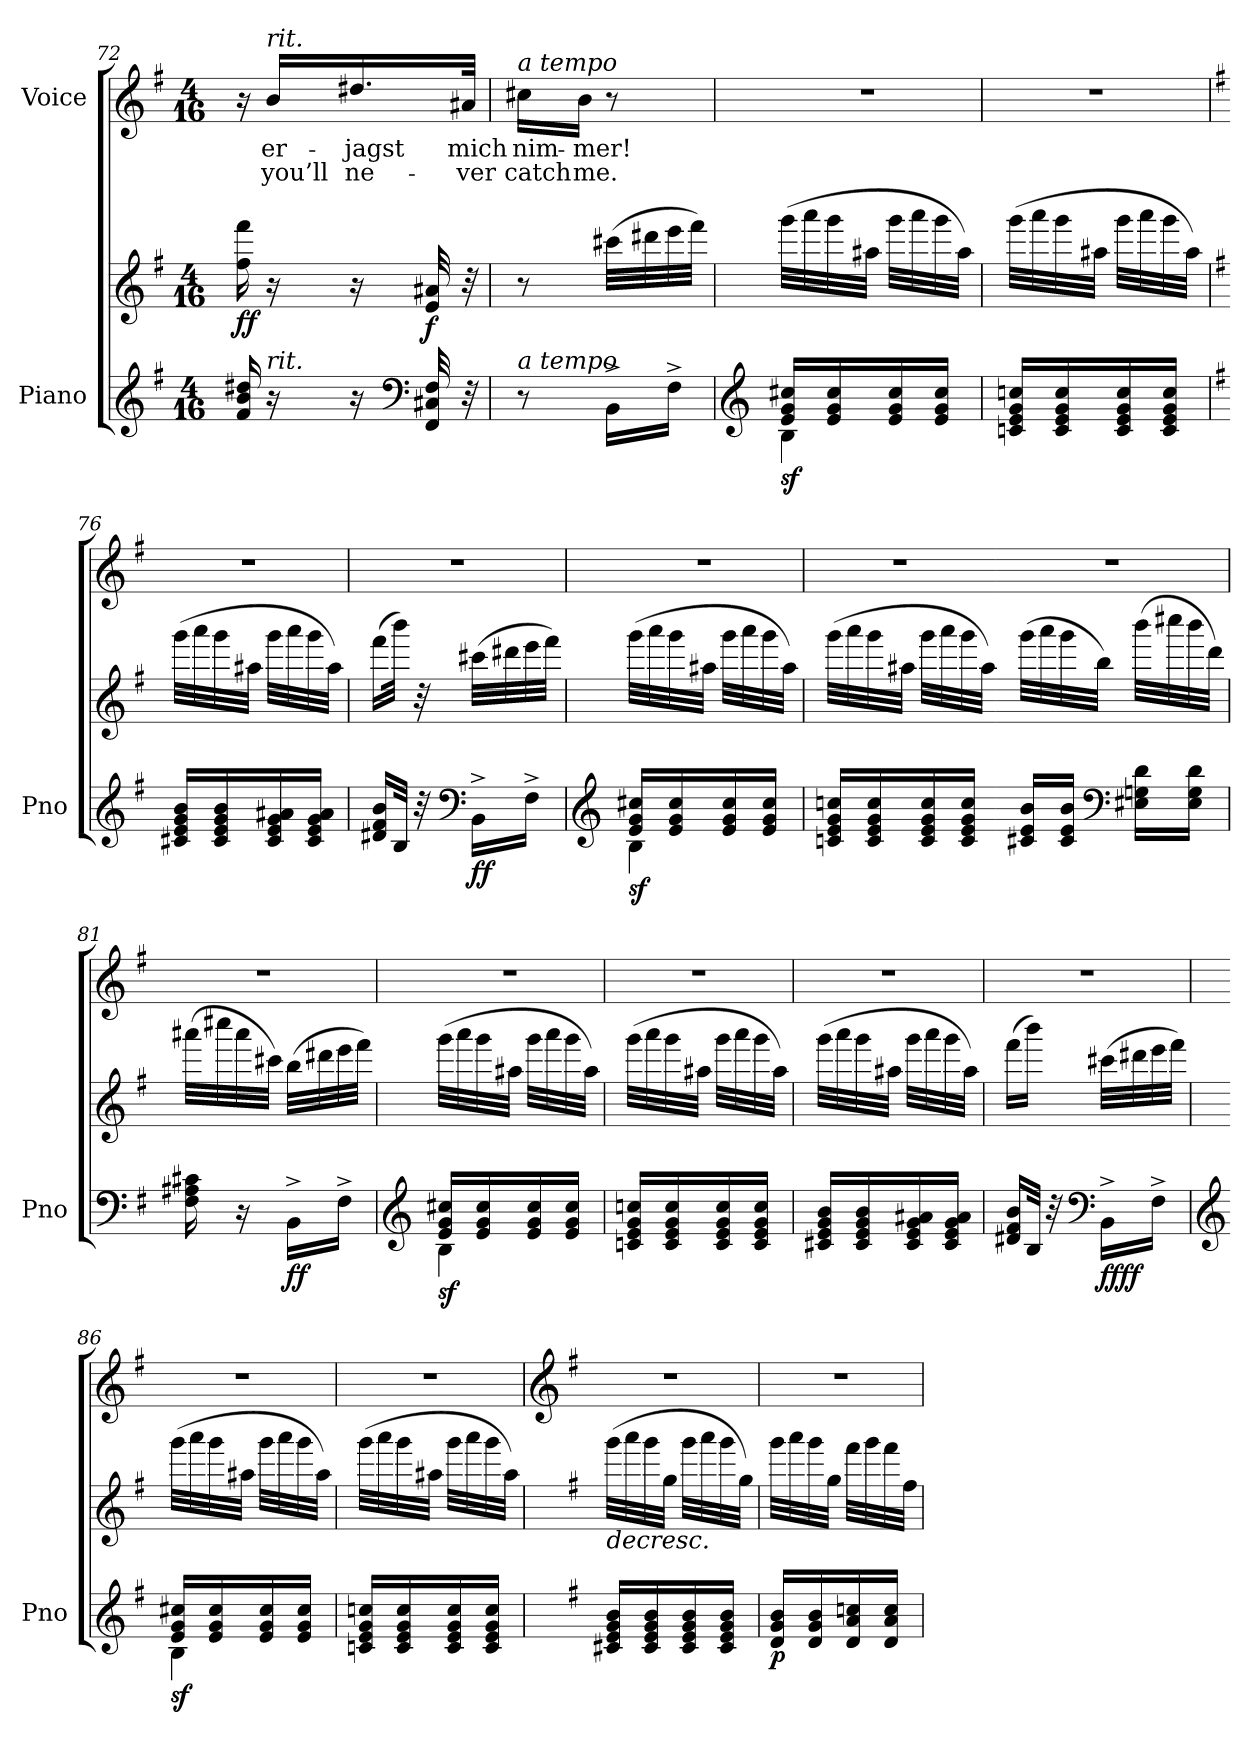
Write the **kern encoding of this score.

**kern	**kern	**dynam	**kern	**text	**text
*part2	*part2	*part2	*part1	*part1	*part1
*staff3	*staff2	*staff2/3	*staff1	*staff1	*staff1
*I"Piano	*	*	*I"Voice	*	*
*I'Pno	*	*	*	*	*
*clefG2	*clefG2	*	*clefG2	*	*
*k[f#]	*k[f#]	*	*k[f#]	*	*
*M4/16	*M4/16	*	*M4/16	*	*
=72	=72	=72	=72	=72	=72
!	!	!LO:DY:b	!	!	!
16f#/ 16b/ 16dd#X/	16ff#\ 16fff#\	ff	16r	.	.
!	!	!	!LO:TX:i:t=rit.	!	!
!LO:TX:i:t=rit.	!	!	!	!	!
16r	16r	.	16b/LL	er-	you’ll
16r	16r	.	16.dd#X/	-jagst	ne-
*clefF4	*	*	*	*	*
!	!	!LO:DY:b	!	!	!
32FF#/ 32C#X/ 32F#/	32e/ 32a#X/	f	.	.	.
32r	32r	.	32a#X/JJk	mich	-ver
=73	=73	=73	=73	=73	=73
!	!	!	!LO:TX:a:i:t=a tempo	!	!
!LO:TX:i:t=a tempo	!	!	!	!	!
!	!	!LO:DY:a	!	!	!
!	!	!LO:DY:n=1:a	!	!	!
8r	8r	other-dynamics ff	16cc#X\LL	nim-	catch
.	.	.	16b\JJ	-mer!	me.
16BB^\LL	(32ccc#X\LLL	.	8r	.	.
.	32ddd#X\	.	.	.	.
16F#^\JJ	32eee\	.	.	.	.
.	32fff#\JJJ)	.	.	.	.
=74	=74	=74	=74	=74	=74
*clefG2	*	*	*	*	*
*^	*	*	*	*	*
!	!	!	!LO:DY:b=2	!	!	!
16e/ 16g/ 16cc#X/LL	4B\	(32ggg\LLL	sf	4r	.	.
.	.	32aaa\	.	.	.	.
16e/ 16g/ 16cc#/	.	32ggg\	.	.	.	.
.	.	32aa#X\JJJ	.	.	.	.
16e/ 16g/ 16cc#/	.	32ggg\LLL	.	.	.	.
.	.	32aaa\	.	.	.	.
16e/ 16g/ 16cc#/JJ	.	32ggg\	.	.	.	.
.	.	32aa#\JJJ)	.	.	.	.
*v	*v	*	*	*	*	*
=75	=75	=75	=75	=75	=75
16cn/ 16e/ 16g/ 16ccn/LL	(32ggg\LLL	.	4r	.	.
.	32aaa\	.	.	.	.
16c/ 16e/ 16g/ 16cc/	32ggg\	.	.	.	.
.	32aa#X\JJJ	.	.	.	.
16c/ 16e/ 16g/ 16cc/	32ggg\LLL	.	.	.	.
.	32aaa\	.	.	.	.
16c/ 16e/ 16g/ 16cc/JJ	32ggg\	.	.	.	.
.	32aa#\JJJ)	.	.	.	.
=76	=76	=76	=76	=76	=76
*k[f#]	*k[f#]	*	*k[f#]	*	*
16c#X/ 16e/ 16g/ 16b/LL	(32ggg\LLL	.	4r	.	.
.	32aaa\	.	.	.	.
16c#/ 16e/ 16g/ 16b/	32ggg\	.	.	.	.
.	32aa#X\JJJ	.	.	.	.
16c#/ 16e/ 16g/ 16a#X/	32ggg\LLL	.	.	.	.
.	32aaa\	.	.	.	.
16c#/ 16e/ 16g/ 16a#/JJ	32ggg\	.	.	.	.
.	32aa#\JJJ)	.	.	.	.
=77	=77	=77	=77	=77	=77
16d#X/ 16f#/ 16b/LL	(16fff#\LL	.	4r	.	.
32B/JJk	32bbb\JJk)	.	.	.	.
32r	32r	.	.	.	.
*clefF4	*	*	*	*	*
!	!	!LO:DY:b=2	!	!	!
16BB^\LL	(32ccc#X\LLL	ff	.	.	.
.	32ddd#X\	.	.	.	.
16F#^\JJ	32eee\	.	.	.	.
.	32fff#\JJJ)	.	.	.	.
=78	=78	=78	=78	=78	=78
*clefG2	*	*	*	*	*
*^	*	*	*	*	*
!	!	!	!LO:DY:b=2	!	!	!
16e/ 16g/ 16cc#X/LL	4B\	(32ggg\LLL	sf	4r	.	.
.	.	32aaa\	.	.	.	.
16e/ 16g/ 16cc#/	.	32ggg\	.	.	.	.
.	.	32aa#X\JJJ	.	.	.	.
16e/ 16g/ 16cc#/	.	32ggg\LLL	.	.	.	.
.	.	32aaa\	.	.	.	.
16e/ 16g/ 16cc#/JJ	.	32ggg\	.	.	.	.
.	.	32aa#\JJJ)	.	.	.	.
*v	*v	*	*	*	*	*
=79	=79	=79	=79	=79	=79
16cn/ 16e/ 16g/ 16ccn/LL	(32ggg\LLL	.	4r	.	.
.	32aaa\	.	.	.	.
16c/ 16e/ 16g/ 16cc/	32ggg\	.	.	.	.
.	32aa#X\JJJ	.	.	.	.
16c/ 16e/ 16g/ 16cc/	32ggg\LLL	.	.	.	.
.	32aaa\	.	.	.	.
16c/ 16e/ 16g/ 16cc/JJ	32ggg\	.	.	.	.
.	32aa#\JJJ)	.	.	.	.
=80-	=80-	=80-	=80-	=80-	=80-
16c#X/ 16e/ 16b/LL	(32ggg\LLL	.	4r	.	.
.	32aaa\	.	.	.	.
16c#/ 16e/ 16b/JJ	32ggg\	.	.	.	.
.	32bb\JJJ)	.	.	.	.
*clefF4	*	*	*	*	*
16E#X\ 16Gn\ 16d\LL	(32bbb\LLL	.	.	.	.
.	32cccc#X\	.	.	.	.
16E#\ 16G\ 16d\JJ	32bbb\	.	.	.	.
.	32ddd\JJJ)	.	.	.	.
=81	=81	=81	=81	=81	=81
16F#\ 16A#X\ 16c#X\	(32aaa#X\LLL	.	4r	.	.
.	32cccc#X\	.	.	.	.
16r	32aaa#\	.	.	.	.
.	32ccc#X\JJJ)	.	.	.	.
!	!	!LO:DY:b=2	!	!	!
16BB^\LL	(32bb\LLL	ff	.	.	.
.	32ddd#X\	.	.	.	.
16F#^\JJ	32eee\	.	.	.	.
.	32fff#\JJJ)	.	.	.	.
=82	=82	=82	=82	=82	=82
*clefG2	*	*	*	*	*
*^	*	*	*	*	*
!	!	!	!LO:DY:b=2	!	!	!
16e/ 16g/ 16cc#X/LL	4B\	(32ggg\LLL	sf	4r	.	.
.	.	32aaa\	.	.	.	.
16e/ 16g/ 16cc#/	.	32ggg\	.	.	.	.
.	.	32aa#X\JJJ	.	.	.	.
16e/ 16g/ 16cc#/	.	32ggg\LLL	.	.	.	.
.	.	32aaa\	.	.	.	.
16e/ 16g/ 16cc#/JJ	.	32ggg\	.	.	.	.
.	.	32aa#\JJJ)	.	.	.	.
*v	*v	*	*	*	*	*
=83	=83	=83	=83	=83	=83
16cn/ 16e/ 16g/ 16ccn/LL	(32ggg\LLL	.	4r	.	.
.	32aaa\	.	.	.	.
16c/ 16e/ 16g/ 16cc/	32ggg\	.	.	.	.
.	32aa#X\JJJ	.	.	.	.
16c/ 16e/ 16g/ 16cc/	32ggg\LLL	.	.	.	.
.	32aaa\	.	.	.	.
16c/ 16e/ 16g/ 16cc/JJ	32ggg\	.	.	.	.
.	32aa#\JJJ)	.	.	.	.
=84	=84	=84	=84	=84	=84
16c#X/ 16e/ 16g/ 16b/LL	(32ggg\LLL	.	4r	.	.
.	32aaa\	.	.	.	.
16c#/ 16e/ 16g/ 16b/	32ggg\	.	.	.	.
.	32aa#X\JJJ	.	.	.	.
16c#/ 16e/ 16g/ 16a#X/	32ggg\LLL	.	.	.	.
.	32aaa\	.	.	.	.
16c#/ 16e/ 16g/ 16a#/JJ	32ggg\	.	.	.	.
.	32aa#\JJJ)	.	.	.	.
=85	=85	=85	=85	=85	=85
16d#X/ 16f#/ 16b/LL	(16fff#\LL	.	4r	.	.
32B/JJk	16bbb\JJ)	.	.	.	.
32r	.	.	.	.	.
*clefF4	*	*	*	*	*
!	!	!LO:DY:b=2	!	!	!
!	!	!LO:DY:n=1:b	!	!	!
16BB^\LL	(32ccc#X\LLL	ff ff	.	.	.
.	32ddd#X\	.	.	.	.
16F#^\JJ	32eee\	.	.	.	.
.	32fff#\JJJ)	.	.	.	.
=86	=86	=86	=86	=86	=86
*clefG2	*	*	*	*	*
*^	*	*	*	*	*
!	!	!	!LO:DY:b=2	!	!	!
16e/ 16g/ 16cc#X/LL	4B\	(32ggg\LLL	sf	4r	.	.
.	.	32aaa\	.	.	.	.
16e/ 16g/ 16cc#/	.	32ggg\	.	.	.	.
.	.	32aa#X\JJJ	.	.	.	.
16e/ 16g/ 16cc#/	.	32ggg\LLL	.	.	.	.
.	.	32aaa\	.	.	.	.
16e/ 16g/ 16cc#/JJ	.	32ggg\	.	.	.	.
.	.	32aa#\JJJ)	.	.	.	.
*v	*v	*	*	*	*	*
=87	=87	=87	=87	=87	=87
16cn/ 16e/ 16g/ 16ccn/LL	(32ggg\LLL	.	4r	.	.
.	32aaa\	.	.	.	.
16c/ 16e/ 16g/ 16cc/	32ggg\	.	.	.	.
.	32aa#X\JJJ	.	.	.	.
16c/ 16e/ 16g/ 16cc/	32ggg\LLL	.	.	.	.
.	32aaa\	.	.	.	.
16c/ 16e/ 16g/ 16cc/JJ	32ggg\	.	.	.	.
.	32aa#\JJJ)	.	.	.	.
=88	=88	=88	=88	=88	=88
*	*	*	*clefG2	*	*
*	*	*	*k[f#]	*	*
!	!	!LO:HP:b	!	!	!
16c#X/ 16e/ 16g/ 16b/LL	(32ggg\LLL	>	4r	.	.
.	32aaa\	.	.	.	.
16c#/ 16e/ 16g/ 16b/	32ggg\	.	.	.	.
.	32gg\JJJ	.	.	.	.
16c#/ 16e/ 16g/ 16b/	32ggg\LLL	.	.	.	.
.	32aaa\	.	.	.	.
16c#/ 16e/ 16g/ 16b/JJ	32ggg\	.	.	.	.
.	32gg\JJJ)	.	.	.	.
=89	=89	=89	=89	=89	=89
!	!	!LO:DY:b=2	!	!	!
16d/ 16g/ 16b/LL	32ggg\LLL	p	4r	.	.
.	32aaa\	.	.	.	.
16d/ 16g/ 16b/	32ggg\	.	.	.	.
.	32gg\JJJ	.	.	.	.
16d/ 16a/ 16ccn/	32fff#\LLL	.	.	.	.
.	32ggg\	.	.	.	.
16d/ 16a/ 16cc/JJ	32fff#\	.	.	.	.
.	32ff#\JJJ	.	.	.	.
.	.	]	.	.	.
=	=	=	=	=	=
*-	*-	*-	*-	*-	*-
